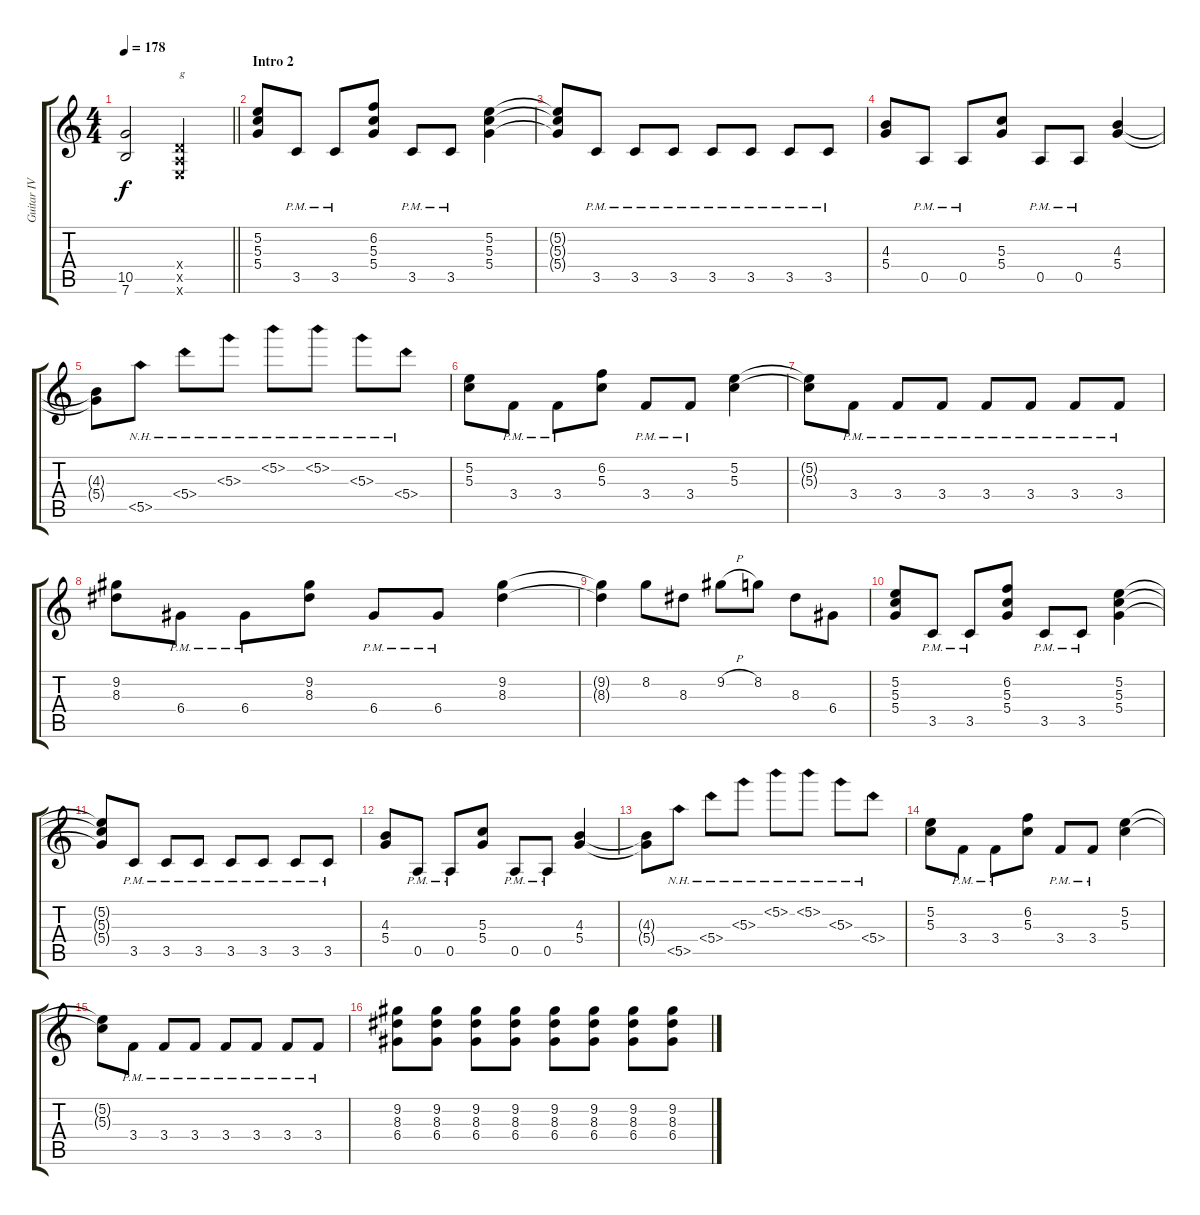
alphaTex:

\track ("Guitar IV (Kazuma)" "Guitar IV ") {instrument distortionguitar}
\staff {score tabs}
\tuning (E4 B3 G3 D3 A2 E2) {hide}
\ts (4 4)
\tempo 178
\clef g2
\barLineRight lightlight
\ks c
(10.5 7.6).2{dy f} (0.4{x} 0.5{x} 0.6{x}).2{txt "g"} |
\section ("" "Intro 2")
(5.2 5.3 5.4).8 3.5{pm}.8 3.5{pm}.8 (6.2 5.3 5.4).8 3.5{pm}.8 3.5{pm}.8 (5.2 5.3 5.4).4 |
(5.2{t} 5.3{t} 5.4{t}).8 3.5{pm}.8 3.5{pm}.8 3.5{pm}.8 3.5{pm}.8 3.5{pm}.8 3.5{pm}.8 3.5{pm}.8 |
(4.3 5.4).8 0.5{pm}.8 0.5{pm}.8 (5.3 5.4).8 0.5{pm}.8 0.5{pm}.8 (4.3 5.4).4 |
(4.3{t} 5.4{t}).8 5.5{nh}.8 5.4{nh}.8 5.3{nh}.8 5.2{nh}.8 5.2{nh}.8 5.3{nh}.8 5.4{nh}.8 |
(5.2 5.3).8 3.4{pm}.8 3.4{pm}.8 (6.2 5.3).8 3.4{pm}.8 3.4{pm}.8 (5.2 5.3).4 |
(5.2{t} 5.3{t}).8 3.4{pm}.8 3.4{pm}.8 3.4{pm}.8 3.4{pm}.8 3.4{pm}.8 3.4{pm}.8 3.4{pm}.8 |
(9.2 8.3).8 6.4{pm}.8 6.4{pm}.8 (9.2 8.3).8 6.4{pm}.8 6.4{pm}.8 (9.2 8.3).4 |
(9.2{t} 8.3{t}).4 8.2.8 8.3.8 9.2{h}.8 8.2.8 8.3.8 6.4.8 |
(5.2 5.3 5.4).8 3.5{pm}.8 3.5{pm}.8 (6.2 5.3 5.4).8 3.5{pm}.8 3.5{pm}.8 (5.2 5.3 5.4).4 |
(5.2{t} 5.3{t} 5.4{t}).8 3.5{pm}.8 3.5{pm}.8 3.5{pm}.8 3.5{pm}.8 3.5{pm}.8 3.5{pm}.8 3.5{pm}.8 |
(4.3 5.4).8 0.5{pm}.8 0.5{pm}.8 (5.3 5.4).8 0.5{pm}.8 0.5{pm}.8 (4.3 5.4).4 |
(4.3{t} 5.4{t}).8 5.5{nh}.8 5.4{nh}.8 5.3{nh}.8 5.2{nh}.8 5.2{nh}.8 5.3{nh}.8 5.4{nh}.8 |
(5.2 5.3).8 3.4{pm}.8 3.4{pm}.8 (6.2 5.3).8 3.4{pm}.8 3.4{pm}.8 (5.2 5.3).4 |
(5.2{t} 5.3{t}).8 3.4{pm}.8 3.4{pm}.8 3.4{pm}.8 3.4{pm}.8 3.4{pm}.8 3.4{pm}.8 3.4{pm}.8 |
(9.2 8.3 6.4).8 (9.2 8.3 6.4).8 (9.2 8.3 6.4).8 (9.2 8.3 6.4).8 (9.2 8.3 6.4).8 (9.2 8.3 6.4).8 (9.2 8.3 6.4).8 (9.2 8.3 6.4).8
